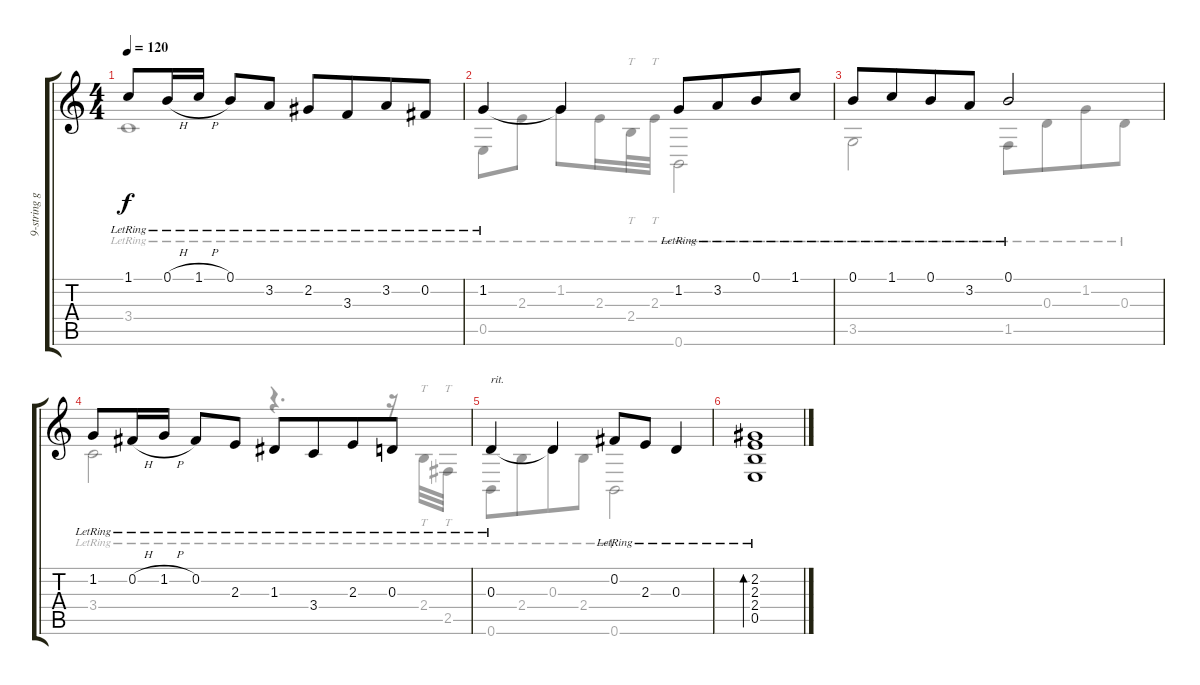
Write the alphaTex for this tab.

\track ("9-string guitar" "9-string g") {instrument acousticguitarsteel}
\staff {score tabs}
\tuning (B3 Gb3 D3 A2 E2 B1) {hide}
\voice
\ts (4 4)
\tempo 120
\clef g2
\ks c
1.1{lr}.8{dy f} 0.1{h lr}.16 1.1{h lr}.16 0.1{lr}.8 3.2{lr}.8 2.2{lr}.8 3.3{lr}.8{beam merge} 3.2{lr}.8 0.2{lr}.8 |
1.2{lr}.4 1.2{t}.4 1.2{lr}.8 3.2{lr}.8{beam merge} 0.1{lr}.8 1.1{lr}.8 |
0.1{lr}.8 1.1{lr}.8{beam merge} 0.1{lr}.8 3.2{lr}.8 0.1{lr}.2 |
1.2{lr}.8 0.2{h lr}.16 1.2{h lr}.16 0.2{lr}.8 2.3{lr}.8 1.3{lr}.8 3.4{lr}.8{beam merge} 2.3{lr}.8 0.3{lr}.8 |
0.3{lr}.4{txt "rit."} 0.3{t}.4 0.2{lr}.8 2.3{lr}.8 0.3{lr}.4 |
(2.2{lr} 2.3{lr} 2.4{lr} 0.5{lr}).1{bd 480}
\voice
\clef g2
\ottava regular
\simile none
\ks c
3.4{lr}.1{dy f} |
0.5{lr}.8 2.3{lr}.8 1.2{lr}.8 2.3{lr}.16 2.4{lr}.32{tt} 2.3{lr}.32{tt} 0.6{lr}.2 |
3.5{lr}.2 1.5{lr}.8 0.3{lr}.8{beam merge} 1.2{lr}.8 0.3{lr}.8 |
3.4{lr}.2 r.4{d} r.16 2.4{lr}.32{tt} 2.5{lr}.32{tt} |
0.6{lr}.8 2.4{lr}.8{beam merge} 0.3{lr}.8 2.4{lr}.8 0.6{lr}.2 |
